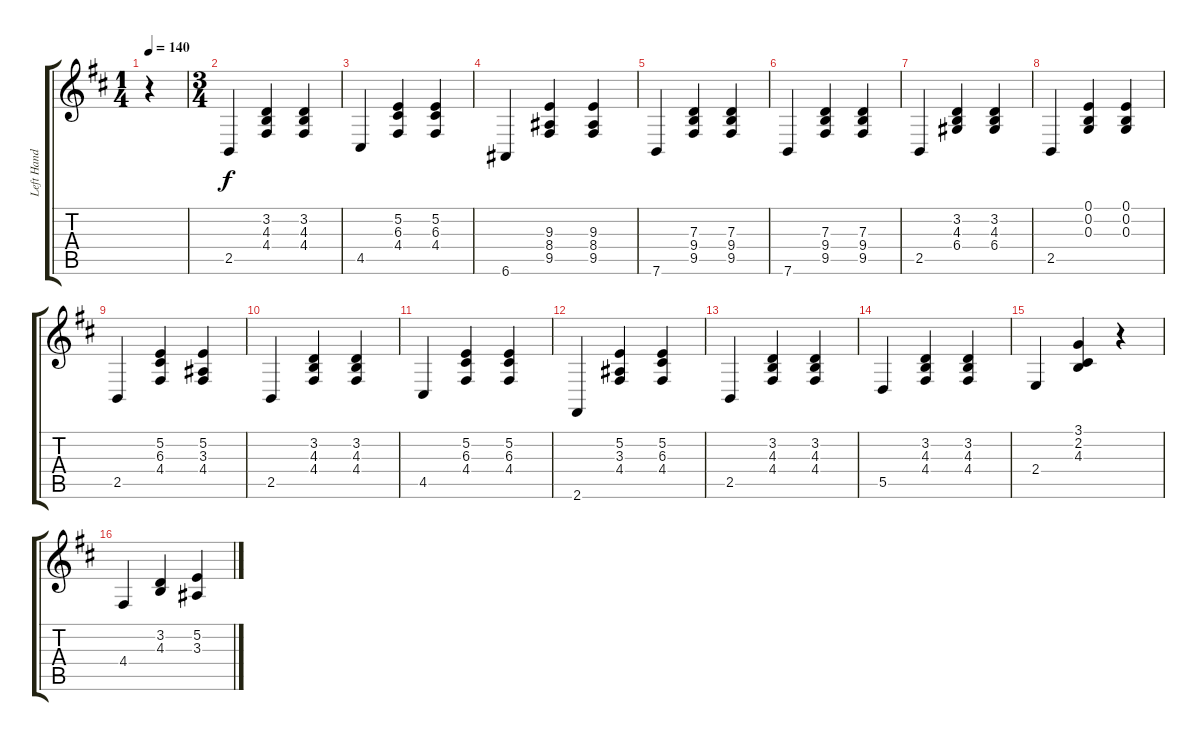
\track ("Left Hand Rythem" "Left Hand ") {instrument acousticgrandpiano}
\staff {score tabs}
\tuning (E4 B3 G3 D3 A2 E2) {hide}
\ts (1 4)
\tempo 140
\clef g2
\ks d
r.4{dy f instrument acousticgrandpiano} |
\ts (3 4)
2.5.4 (3.2 4.3 4.4).4 (3.2 4.3 4.4).4 |
4.5.4 (5.2 6.3 4.4).4 (5.2 6.3 4.4).4 |
6.6.4 (9.3 8.4 9.5).4 (9.3 8.4 9.5).4 |
7.6.4 (7.3 9.4 9.5).4 (7.3 9.4 9.5).4 |
7.6.4 (7.3 9.4 9.5).4 (7.3 9.4 9.5).4 |
2.5.4 (3.2 4.3 6.4).4 (3.2 4.3 6.4).4 |
2.5.4 (0.1 0.2 0.3).4 (0.1 0.2 0.3).4 |
2.5.4 (5.2 6.3 4.4).4 (5.2 3.3 4.4).4 |
2.5.4 (3.2 4.3 4.4).4 (3.2 4.3 4.4).4 |
4.5.4 (5.2 6.3 4.4).4 (5.2 6.3 4.4).4 |
2.6.4 (5.2 3.3 4.4).4 (5.2 6.3 4.4).4 |
2.5.4 (3.2 4.3 4.4).4 (3.2 4.3 4.4).4 |
5.5.4 (3.2 4.3 4.4).4 (3.2 4.3 4.4).4 |
2.4.4 (3.1 2.2 4.3).4 r.4 |
4.4.4 (3.2 4.3).4 (5.2 3.3).4
